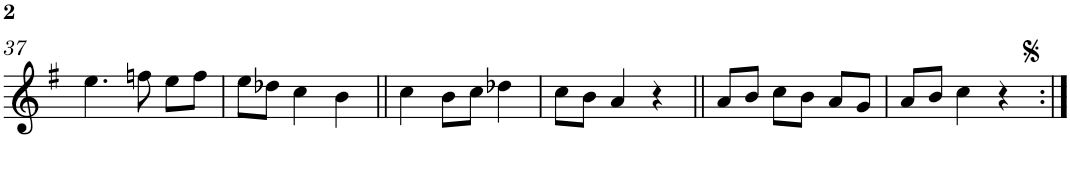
**kern
*part1
*staff1
*I"Piano
*I'Pno.
!!LO:PB:g=z
*clefG2
*k[f#]
*M3/4
=37
4.ee\
8ffn\
8ee\L
8ff\J
=38
8ee\L
8dd-X\J
4cc\
4b\
=39||
4cc\
8b\L
8cc\J
4dd-X\
=40
8cc\L
8b\J
4a/
4r
=41||
8a/L
8b/J
8cc\L
8b\J
8a/L
8g/J
=42
8a/L
8b/J
4cc\
4r
=:|!
*-
